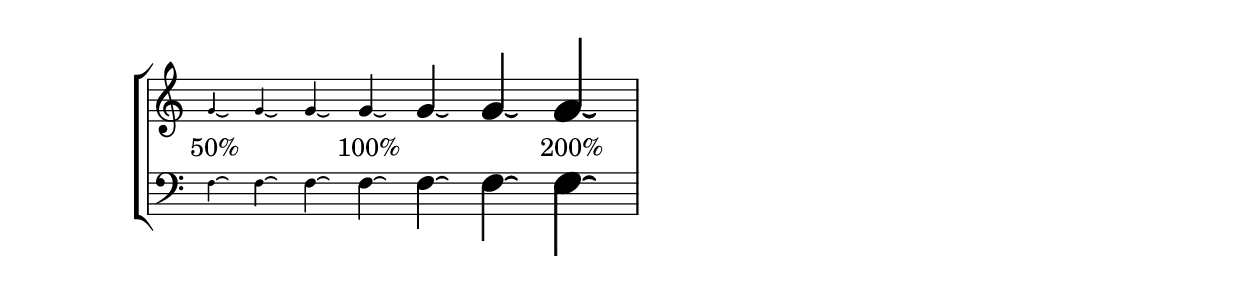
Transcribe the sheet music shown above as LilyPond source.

\version "2.19.8"

\header {
  texidoc = "Laissez vibrer ties should be scaled along with
notation size when using the @code{\magnifyMusic} command.  They
can get thicker than the default, but not thinner."
}

template = {
  \omit Staff.TimeSignature
  \time 7/2
  \magnifyMusic 0.50 s2
  \magnifyMusic 0.63 s
  \magnifyMusic 0.80 s
  \magnifyMusic 1.00 s
  \magnifyMusic 1.26 s
  \magnifyMusic 1.59 s
  \magnifyMusic 2.00 s
}

\score {
  \new StaffGroup <<
    \new Staff \new Voice = "upper" <<
      \template
      \repeat unfold 7 { g'4\laissezVibrer \hide Rest r4 }
    >>
    \new Lyrics \with {
      \override VerticalAxisGroup.staff-affinity = #DOWN
    } \lyricsto "upper" {
      " 50%" \skip 1 \skip 1 " 100%" \skip 1 \skip 1 " 200%"
    }
    \new Staff \new Voice <<
      \clef bass
      \template
      \repeat unfold 7 { f4\laissezVibrer \hide Rest r4 }
    >>
  >>
}
